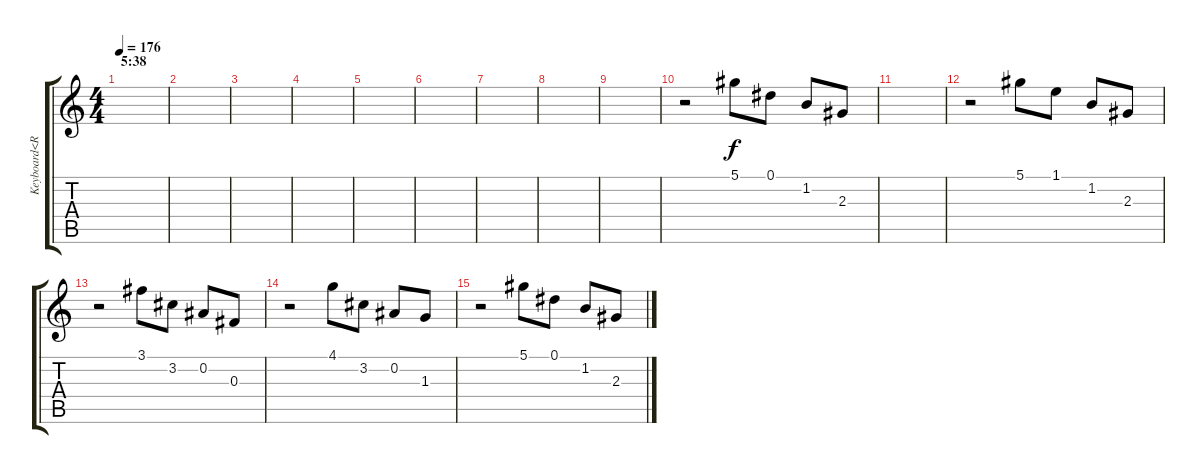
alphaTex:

\track ("Keyboard<R>" "Keyboard<R") {instrument stringensemble1}
\staff {score tabs}
\tuning (Eb5 Bb4 Gb4 Db4 Ab3 Eb3) {hide}
\ts (4 4)
\section ("" "5:38")
\tempo 176
\clef g2
\ks c
|
|
|
|
|
|
|
|
|
r.2 5.1.8{instrument flute} 0.1.8 1.2.8 2.3.8 |
|
r.2 5.1.8 1.1.8 1.2.8 2.3.8 |
r.2 3.1.8 3.2.8 0.2.8 0.3.8 |
r.2 4.1.8 3.2.8 0.2.8 1.3.8 |
r.2 5.1.8 0.1.8 1.2.8 2.3.8
